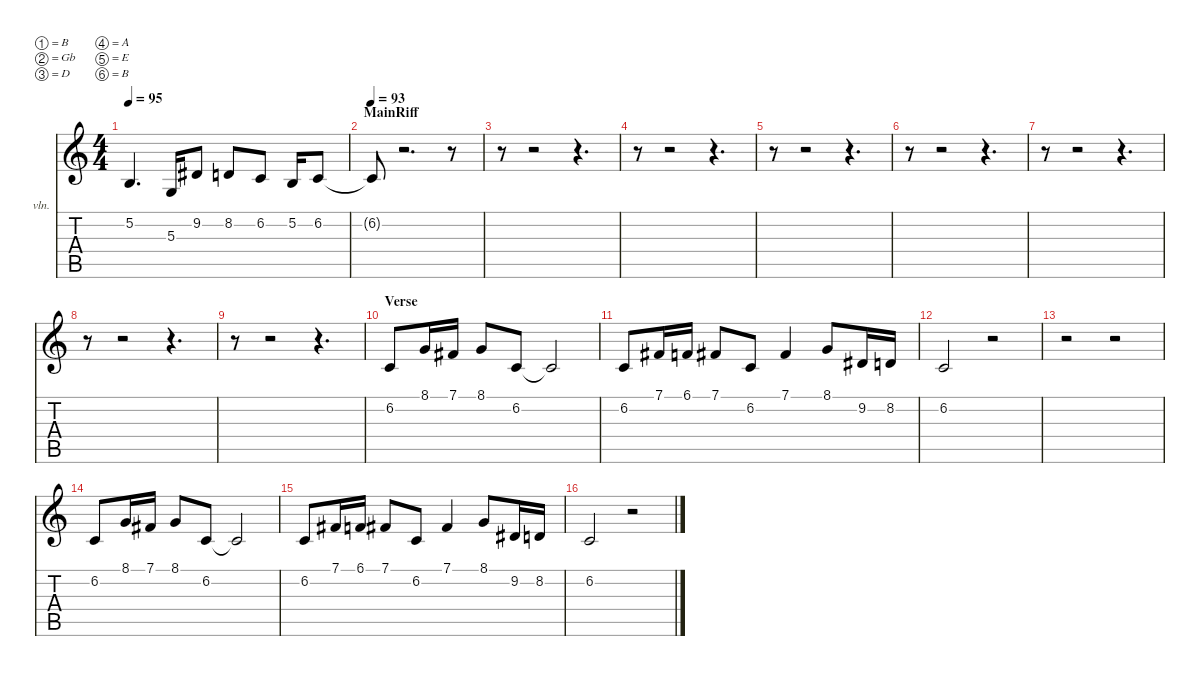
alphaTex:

\defaultSystemsLayout 4
\hideDynamics
\bracketExtendMode nobrackets
\firstSystemTrackNameOrientation horizontal
\otherSystemsTrackNameOrientation horizontal
\track ("Vocals" "vln.") {instrument synthstrings1}
\staff {score tabs}
\tuning (B3 Gb3 D3 A2 E2 B1)
\ts (4 4)
\scale
1.03043
\tempo 95
\accidentals auto
\clef g2
\ottava regular
\simile none
\ks c
5.2.4{d dy f beam Up} 5.3.16{beam Up} 9.2{acc #}.8{beam Up} 8.2.8{beam Up} 6.2.8{beam Up} 5.2.16{beam Up} 6.2.8{beam Up} |
\section ("" "MainRiff")
\scale
0.969568
\tempo 93
6.2{t}.8{beam Up} r.2{d beam Up} r.8{beam Up} |
\scale
1.03043 r.8{beam Down} r.2{beam Down} r.4{d beam Down} |
\scale
0.969568 r.8{beam Down} r.2{beam Down} r.4{d beam Down} |
\scale
1.03043 r.8{beam Down} r.2{beam Down} r.4{d beam Down} |
\scale
0.969568 r.8{beam Down} r.2{beam Down} r.4{d beam Down} |
\scale
1.03043 r.8{beam Down} r.2{beam Down} r.4{d beam Down} |
\scale
0.969568 r.8{beam Down} r.2{beam Down} r.4{d beam Down} |
\scale
1.03043 r.8{beam Down} r.2{beam Down} r.4{d beam Down} |
\section ("" "Verse")
\scale
0.969568 6.2.8{beam Up} 8.1.16{beam Up} 7.1{acc #}.16{beam Up} 8.1.8{beam Up} 6.2.8{beam Up} 6.2{t}.2{beam Up} |
\scale
1.03043 6.2.8{beam Up} 7.1{acc #}.16{beam Up} 6.1.16{beam Up} 7.1{acc #}.8{beam Up} 6.2.8{beam Up} 7.1{acc #}.4{beam Up} 8.1.8{beam Up} 9.2{acc #}.16{beam Up} 8.2.16{beam Up} |
\scale
0.969568 6.2.2{beam Up} r.2{beam Up} |
\scale
1.03043 r.2{beam Down} r.2{beam Down} |
\scale
0.969568 6.2.8{beam Up} 8.1.16{beam Up} 7.1{acc #}.16{beam Up} 8.1.8{beam Up} 6.2.8{beam Up} 6.2{t}.2{beam Up} |
\scale
1.03043 6.2.8{beam Up} 7.1{acc #}.16{beam Up} 6.1.16{beam Up} 7.1{acc #}.8{beam Up} 6.2.8{beam Up} 7.1{acc #}.4{beam Up} 8.1.8{beam Up} 9.2{acc #}.16{beam Up} 8.2.16{beam Up} |
\scale
0.969568 6.2.2{beam Up} r.2{beam Up}
